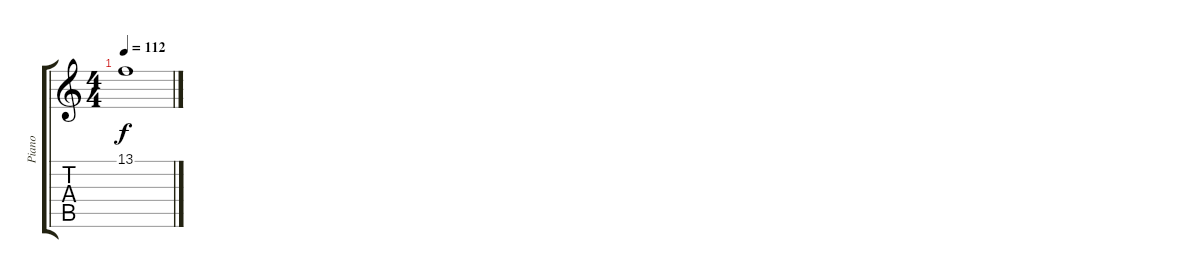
\track ("Piano" "Piano") {instrument electricpiano1}
\staff {score tabs}
\tuning (E4 B3 G3 D3 A2 E2) {hide}
\ts (4 4)
\tempo 112
\clef g2
\ks c
13.1.1{dy f}
